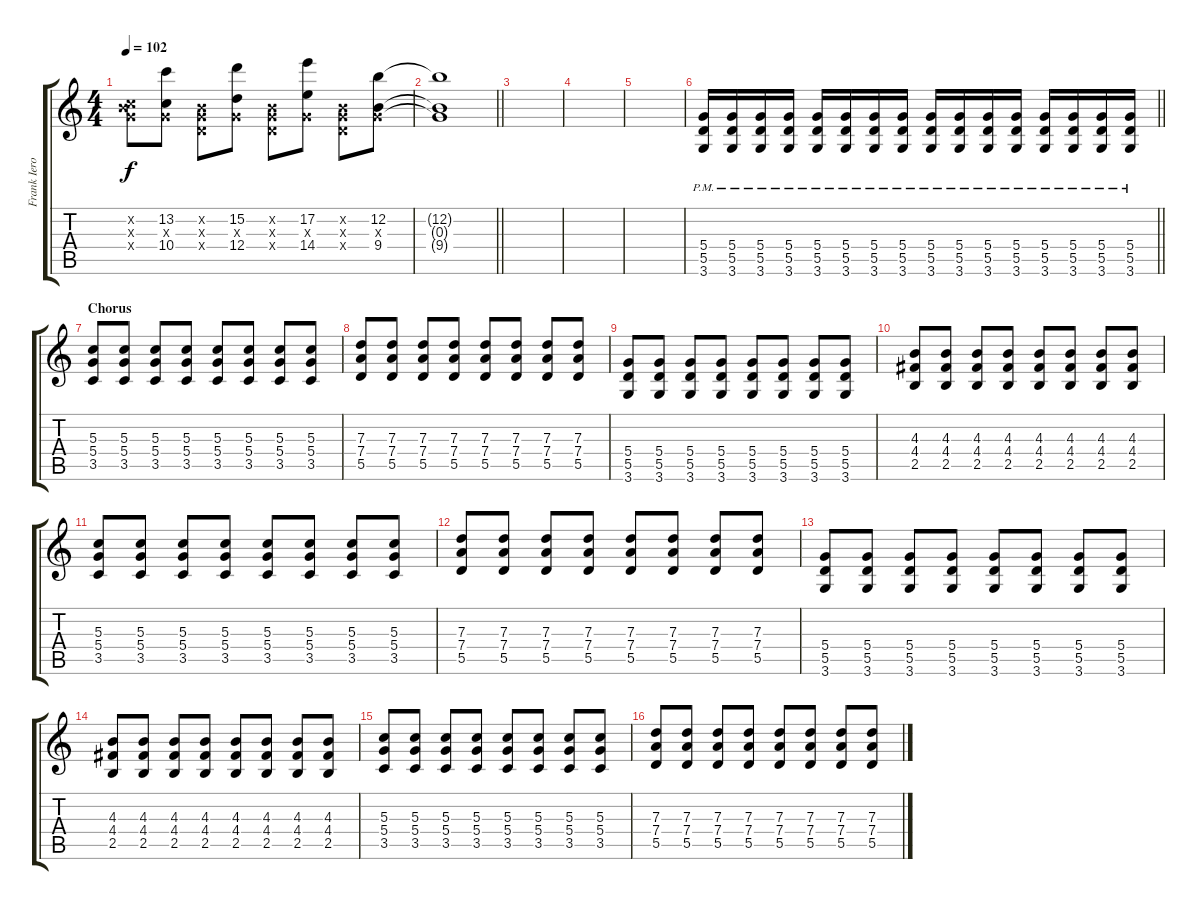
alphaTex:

\track ("Frank Iero" "Frank Iero") {instrument distortionguitar}
\staff {score tabs}
\tuning (E4 B3 G3 D3 A2 E2) {hide}
\ts (4 4)
\tempo 102
\clef g2
\ks c
(0.2{x} 0.3{x} 10.4{x}).8{dy f} (13.2 0.3{x} 10.4).8 (0.2{x} 0.3{x} 0.4{x}).8 (15.2 0.3{x} 12.4).8 (0.2{x} 0.3{x} 0.4{x}).8 (17.2 0.3{x} 14.4).8 (0.2{x} 0.3{x} 0.4{x}).8 (12.2 0.3{x} 9.4).8 |
\barLineRight lightlight
(12.2{t} 0.3{t} 9.4{t}).1 |
|
|
|
\barLineRight lightlight
(5.4 5.5{pm} 3.6{pm}).16 (5.4 5.5{pm} 3.6{pm}).16 (5.4 5.5{pm} 3.6{pm}).16 (5.4 5.5{pm} 3.6{pm}).16 (5.4 5.5{pm} 3.6{pm}).16 (5.4 5.5{pm} 3.6{pm}).16 (5.4 5.5{pm} 3.6{pm}).16 (5.4 5.5{pm} 3.6{pm}).16 (5.4 5.5{pm} 3.6{pm}).16 (5.4 5.5{pm} 3.6{pm}).16 (5.4 5.5{pm} 3.6{pm}).16 (5.4 5.5{pm} 3.6{pm}).16 (5.4 5.5{pm} 3.6{pm}).16 (5.4 5.5{pm} 3.6{pm}).16 (5.4 5.5{pm} 3.6{pm}).16 (5.4 5.5{pm} 3.6{pm}).16 |
\section ("" "Chorus")
(5.3 5.4 3.5).8 (5.3 5.4 3.5).8 (5.3 5.4 3.5).8 (5.3 5.4 3.5).8 (5.3 5.4 3.5).8 (5.3 5.4 3.5).8 (5.3 5.4 3.5).8 (5.3 5.4 3.5).8 |
(7.3 7.4 5.5).8 (7.3 7.4 5.5).8 (7.3 7.4 5.5).8 (7.3 7.4 5.5).8 (7.3 7.4 5.5).8 (7.3 7.4 5.5).8 (7.3 7.4 5.5).8 (7.3 7.4 5.5).8 |
(5.4 5.5 3.6).8 (5.4 5.5 3.6).8 (5.4 5.5 3.6).8 (5.4 5.5 3.6).8 (5.4 5.5 3.6).8 (5.4 5.5 3.6).8 (5.4 5.5 3.6).8 (5.4 5.5 3.6).8 |
(4.3 4.4 2.5).8 (4.3 4.4 2.5).8 (4.3 4.4 2.5).8 (4.3 4.4 2.5).8 (4.3 4.4 2.5).8 (4.3 4.4 2.5).8 (4.3 4.4 2.5).8 (4.3 4.4 2.5).8 |
(5.3 5.4 3.5).8 (5.3 5.4 3.5).8 (5.3 5.4 3.5).8 (5.3 5.4 3.5).8 (5.3 5.4 3.5).8 (5.3 5.4 3.5).8 (5.3 5.4 3.5).8 (5.3 5.4 3.5).8 |
(7.3 7.4 5.5).8 (7.3 7.4 5.5).8 (7.3 7.4 5.5).8 (7.3 7.4 5.5).8 (7.3 7.4 5.5).8 (7.3 7.4 5.5).8 (7.3 7.4 5.5).8 (7.3 7.4 5.5).8 |
(5.4 5.5 3.6).8 (5.4 5.5 3.6).8 (5.4 5.5 3.6).8 (5.4 5.5 3.6).8 (5.4 5.5 3.6).8 (5.4 5.5 3.6).8 (5.4 5.5 3.6).8 (5.4 5.5 3.6).8 |
(4.3 4.4 2.5).8 (4.3 4.4 2.5).8 (4.3 4.4 2.5).8 (4.3 4.4 2.5).8 (4.3 4.4 2.5).8 (4.3 4.4 2.5).8 (4.3 4.4 2.5).8 (4.3 4.4 2.5).8 |
(5.3 5.4 3.5).8 (5.3 5.4 3.5).8 (5.3 5.4 3.5).8 (5.3 5.4 3.5).8 (5.3 5.4 3.5).8 (5.3 5.4 3.5).8 (5.3 5.4 3.5).8 (5.3 5.4 3.5).8 |
(7.3 7.4 5.5).8 (7.3 7.4 5.5).8 (7.3 7.4 5.5).8 (7.3 7.4 5.5).8 (7.3 7.4 5.5).8 (7.3 7.4 5.5).8 (7.3 7.4 5.5).8 (7.3 7.4 5.5).8
